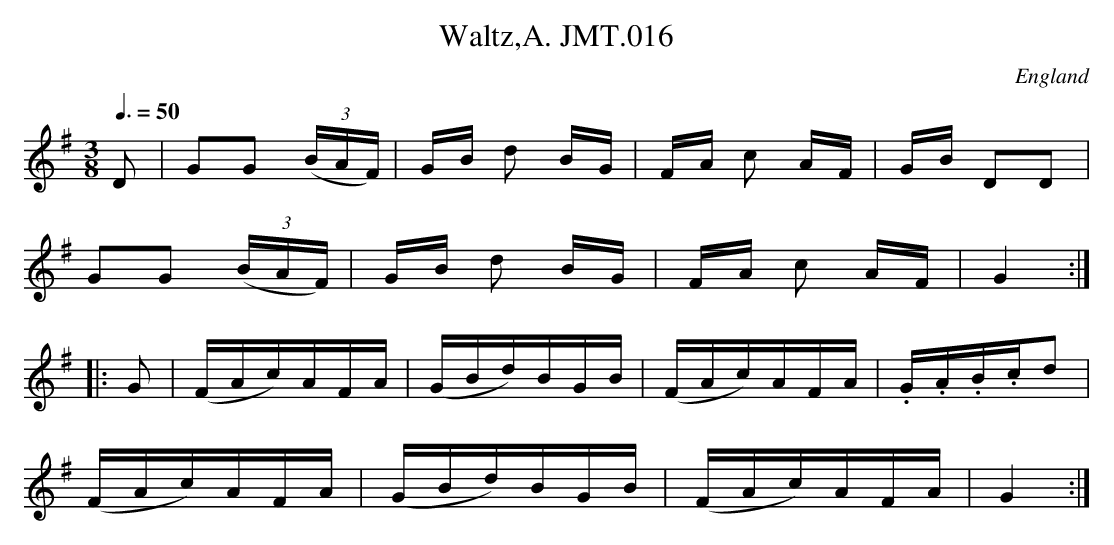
X:1
T:Waltz,A. JMT.016
L:1/8
M:3/8
O:England
Q:3/8=50
K:G
D | GG ((3B/A/F/) | G/B/ d B/G/ | F/A/ c A/F/ | G/B/ DD |!
GG ((3B/A/F/) |  G/B/ d B/G/ | F/A/ c A/F/ | G2:|!
|:G | (F/A/c/)A/F/A/| (G/B/d/)B/G/B/ | (F/A/c/)A/F/A/| .G/.A/.B/.c/d |!
(F/A/c/)A/F/A/| (G/B/d/)B/G/B/|(F/A/c/)A/F/A/| G2  :|
